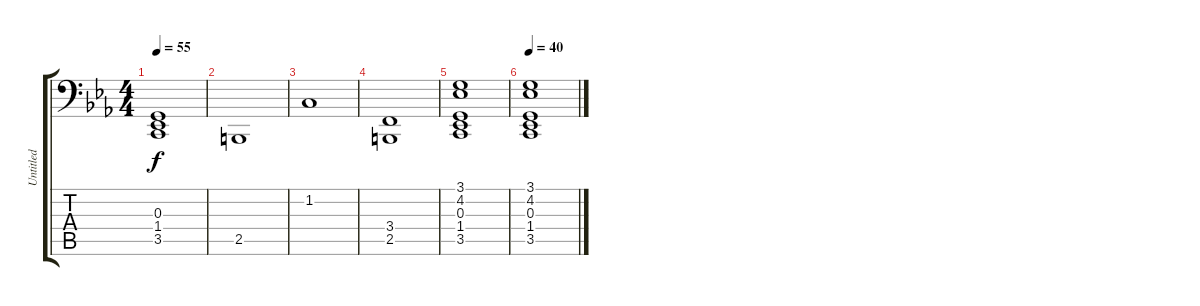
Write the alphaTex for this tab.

\track ("Untitled" "Untitled") {instrument acousticgrandpiano}
\staff {score tabs}
\tuning (E3 B2 G2 D2 A1 E1) {hide}
\ts (4 4)
\tempo 55
\clef f4
\ks eb
(0.3 1.4 3.5).1{dy f} |
2.5.1 |
1.2.1 |
(3.4 2.5).1 |
(3.1 4.2 0.3 1.4 3.5).1 |
\tempo 40
(3.1 4.2 0.3 1.4 3.5).1
